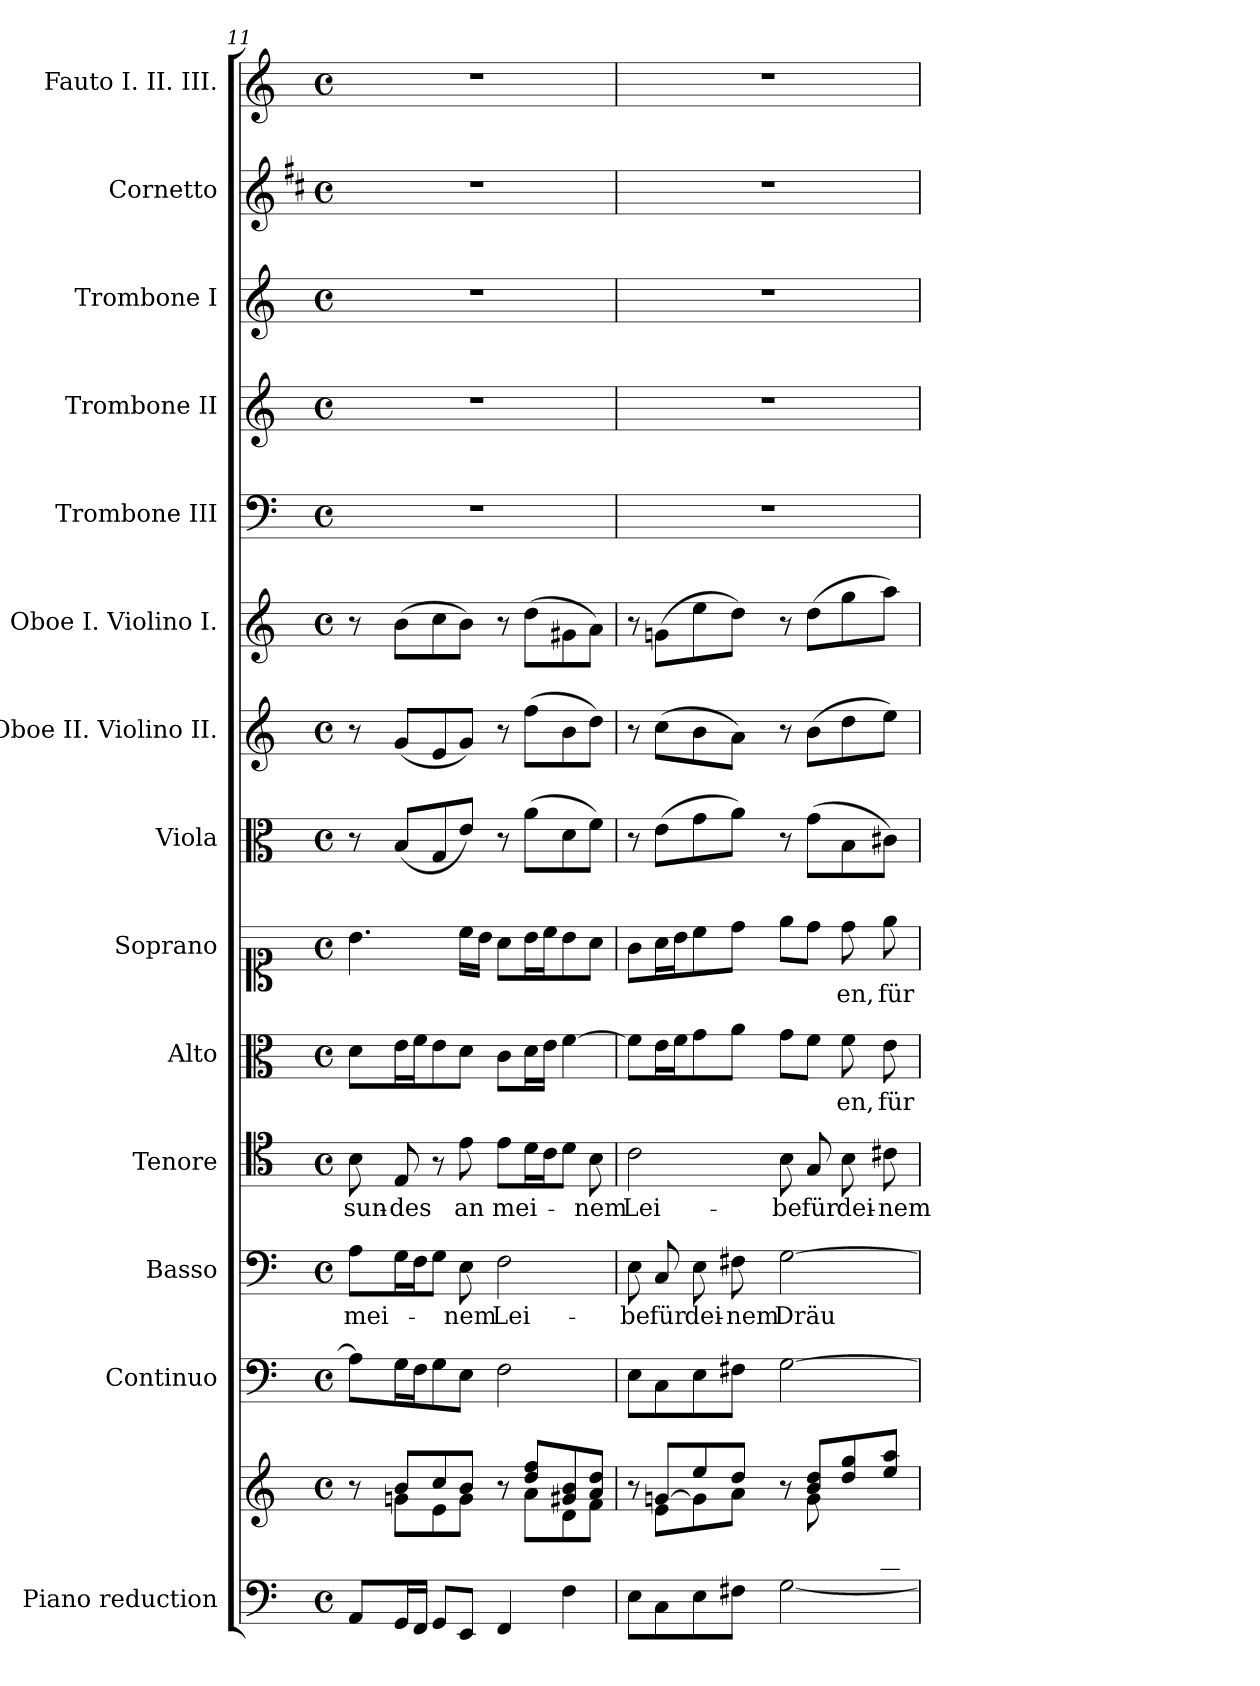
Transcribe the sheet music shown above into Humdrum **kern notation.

**kern	**kern	**kern	**kern	**text	**kern	**text	**kern	**text	**kern	**text	**kern	**kern	**kern	**kern	**kern	**kern	**kern	**kern
*part14	*part14	*part13	*part12	*part12	*part11	*part11	*part10	*part10	*part9	*part9	*part8	*part7	*part6	*part5	*part4	*part3	*part2	*part1
*staff15	*staff14	*staff13	*staff12	*staff12	*staff11	*staff11	*staff10	*staff10	*staff9	*staff9	*staff8	*staff7	*staff6	*staff5	*staff4	*staff3	*staff2	*staff1
*I"Piano reduction	*	*I"Continuo	*I"Basso	*	*I"Tenore	*	*I"Alto	*	*I"Soprano	*	*I"Viola	*I"Oboe II. Violino II.	*I"Oboe I. Violino I.	*I"Trombone III	*I"Trombone II	*I"Trombone I	*I"Cornetto	*I"Fauto I. II. III.
*I'Pno	*	*	*	*	*	*	*	*	*	*	*	*	*I'Ob	*I'Trb	*I'Trb	*I'Trb	*	*
*clefF4	*clefG2	*clefF4	*clefF4	*	*clefC4	*	*clefC3	*	*clefC1	*	*clefC3	*clefG2	*clefG2	*clefF4	*clefG2	*clefG2	*clefG2	*clefG2
*	*	*	*	*	*	*	*	*	*	*	*	*	*	*	*ITrd7c12	*ITrd7c12	*ITrd1c2	*
*k[]	*k[]	*k[]	*k[]	*	*k[]	*	*k[]	*	*k[]	*	*k[]	*k[]	*k[]	*k[]	*k[]	*k[]	*k[]	*k[]
*M4/4	*M4/4	*M4/4	*M4/4	*	*M4/4	*	*M4/4	*	*M4/4	*	*M4/4	*M4/4	*M4/4	*M4/4	*M4/4	*M4/4	*M4/4	*M4/4
*met(c)	*met(c)	*met(c)	*met(c)	*	*met(c)	*	*met(c)	*	*met(c)	*	*met(c)	*met(c)	*met(c)	*met(c)	*met(c)	*met(c)	*met(c)	*met(c)
=11	=11	=11	=11	=11	=11	=11	=11	=11	=11	=11	=11	=11	=11	=11	=11	=11	=11	=11
*	*^	*	*	*	*	*	*	*	*	*	*	*	*	*	*	*	*	*
!	!	!	!	!	!LO:LY:b	!	!LO:LY:b	!	!	!	!	!	!	!	!	!	!	!	!
8AA/L	8r	8ryy	8A\L]	8A\L	mei-	8B\	sun-	8d\L	.	4.b\	.	8r	8r	8r	1r	1r	1r	1r	1r
!	!	!	!	!	!	!	!LO:LY:b	!	!	!	!	!	!	!	!	!	!	!	!
16GG/L	8b/L	8gn\L	16G\L	16G\L	.	8E/	des	16e\L	.	.	.	(<8B/L	(<8g/L	(>8b\L	.	.	.	.	.
16FF/JJ	.	.	16F\J	16F\J	.	.	.	16f\J	.	.	.	.	.	.	.	.	.	.	.
8GG/L	8cc/	8e\	8G\	8G\J	.	8r	.	8e\	.	.	.	8G/	8e/	8cc\	.	.	.	.	.
!	!	!	!	!	!LO:LY:b	!	!LO:LY:b	!	!	!	!	!	!	!	!	!	!	!	!
8EE/J	8b/J	8g\J	8E\J	8E\	-nem	8e\	an	8d\J	.	16cc\LL	.	8e/J)	8g/J)	8b\J)	.	.	.	.	.
.	.	.	.	.	.	.	.	.	.	16b\JJ	.	.	.	.	.	.	.	.	.
!	!	!	!	!	!LO:LY:b	!	!LO:LY:b	!	!	!	!	!	!	!	!	!	!	!	!
4FF/	8r	8ryy	2F\	2F\	Lei-	8e\L	mei-	8c\L	.	8a\L	.	8r	8r	8r	.	.	.	.	.
.	8dd/ 8ff/L	8a\L	.	.	.	16d\L	.	16d\L	.	16b\L	.	(>8a\L	(>8ff\L	(>8dd\L	.	.	.	.	.
.	.	.	.	.	.	16c\J	.	16e\JJ	.	16cc\J	.	.	.	.	.	.	.	.	.
4F\	8g#X/ 8b/	8d\	.	.	.	8d\J	.	[4f\	.	8b\	.	8d\	8b\	8g#X\	.	.	.	.	.
!	!	!	!	!	!	!	!LO:LY:b	!	!	!	!	!	!	!	!	!	!	!	!
.	8a/ 8dd/J	8f\J	.	.	.	8B\	-nem	.	.	8a\J	.	8f\J)	8dd\J)	8a\J)	.	.	.	.	.
=12	=12	=12	=12	=12	=12	=12	=12	=12	=12	=12	=12	=12	=12	=12	=12	=12	=12	=12	=12
*^	*	*	*	*	*	*	*	*	*	*	*	*	*	*	*	*	*	*	*
!	!	!	!	!	!	!LO:LY:b	!	!LO:LY:b	!	!	!	!	!	!	!	!	!	!	!	!
2.ryy	8E\L	8r	8ryy	8E\L	8E\	-be	2c\	Lei-	8f\L]	.	8g\L	.	8r	8r	8r	1r	1r	1r	1r	1r
!	!	!	!	!	!	!LO:LY:b	!	!	!	!	!	!	!	!	!	!	!	!	!	!
.	8C\	[8gn/L	8e\L	8C\	8C/	für	.	.	16e\L	.	16a\L	.	(>8e\L	(>8cc\L	(>8gn\L	.	.	.	.	.
.	.	.	.	.	.	.	.	.	16f\J	.	16b\J	.	.	.	.	.	.	.	.	.
!	!	!	!	!	!	!LO:LY:b	!	!	!	!	!	!	!	!	!	!	!	!	!	!
.	8E\	8ee/	8g\]	8E\	8E\	dei-	.	.	8g\	.	8cc\	.	8g\	8b\	8ee\	.	.	.	.	.
!	!	!	!	!	!	!LO:LY:b	!	!	!	!	!	!	!	!	!	!	!	!	!	!
.	8F#X\J	8dd/J	8a\J	8F#X\J	8F#X\	nem	.	.	8a\J	.	8dd\J	.	8a\J)	8a\J)	8dd\J)	.	.	.	.	.
!	!	!	!	!	!	!LO:LY:b	!	!LO:LY:b	!	!	!	!	!	!	!	!	!	!	!	!
.	[2G\	8r	8ryy	[2G\	[2G\	Dräu-	8B\	-be	8g\L	.	8ee\L	.	8r	8r	8r	.	.	.	.	.
!	!	!	!	!	!	!	!	!LO:LY:b	!	!	!	!	!	!	!	!	!	!	!	!
.	.	8b/ 8dd/L	8g\L	.	.	.	8G/	für	8f\J	.	8dd\J	.	(>8g\L	(>8b\L	(>8dd\L	.	.	.	.	.
!	!	!	!	!	!	!	!	!LO:LY:b	!	!LO:LY:b	!	!LO:LY:b	!	!	!	!	!	!	!	!
8B/	.	8dd/ 8gg/	4ryy	.	.	.	8B\	dei-	8f\	en,	8dd\	en,	8B\	8dd\	8gg\	.	.	.	.	.
!	!	!	!	!	!	!	!	!LO:LY:b	!	!LO:LY:b	!	!LO:LY:b	!	!	!	!	!	!	!	!
8c#X/J	.	8ee/ 8aa/J	.	.	.	.	8c#X\	nem	8e\	für	8ee\	für	8c#X\J)	8ee\J)	8aa\J)	.	.	.	.	.
*v	*v	*	*	*	*	*	*	*	*	*	*	*	*	*	*	*	*	*	*	*
*	*v	*v	*	*	*	*	*	*	*	*	*	*	*	*	*	*	*	*	*
=	=	=	=	=	=	=	=	=	=	=	=	=	=	=	=	=	=	=
*-	*-	*-	*-	*-	*-	*-	*-	*-	*-	*-	*-	*-	*-	*-	*-	*-	*-	*-
